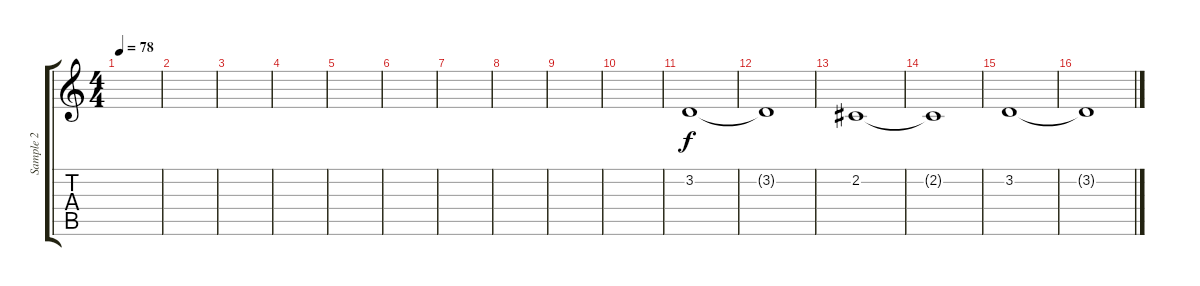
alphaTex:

\track ("Sample 2" "Sample 2") {instrument violin}
\staff {score tabs}
\tuning (E4 B3 G3 D3 A2 D2) {hide}
\ts (4 4)
\tempo 78
\clef g2
\ks c
|
|
|
|
|
|
|
|
|
|
3.2.1{balance 0} |
3.2{t}.1 |
2.2.1{balance 16} |
2.2{t}.1 |
3.2.1{balance 0} |
3.2{t}.1
